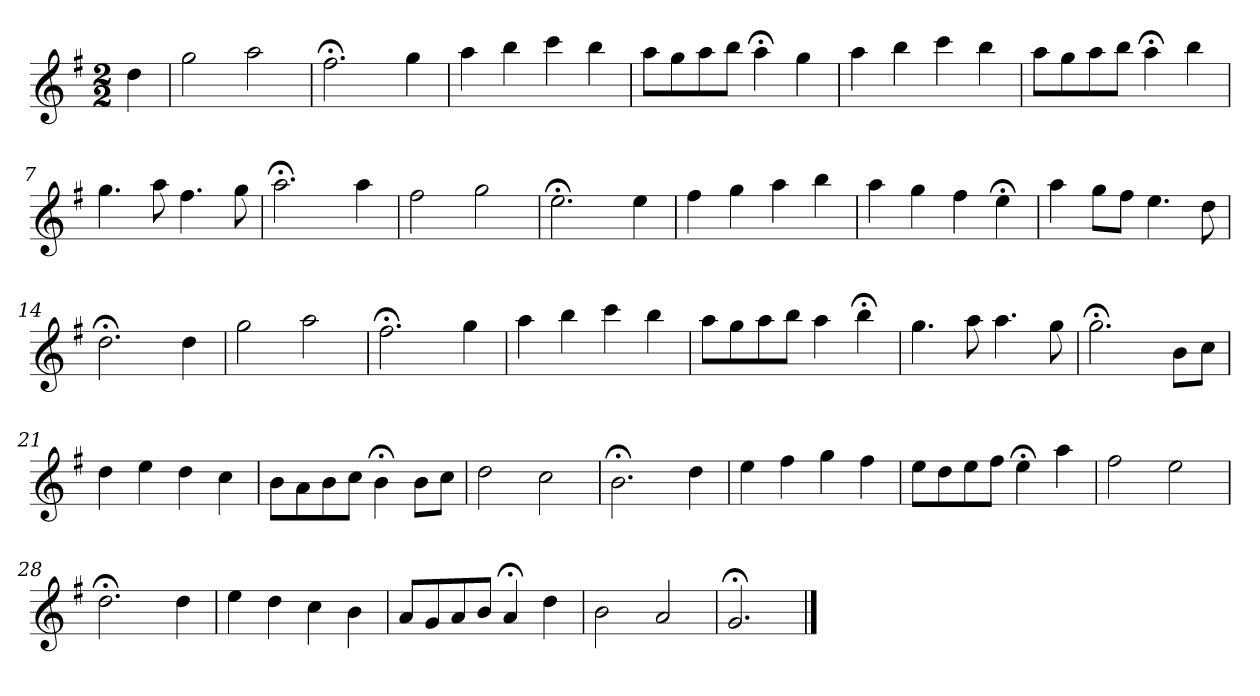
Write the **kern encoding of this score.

**kern
*part1
*staff1
*k[f#]
*G:
*M2/2
*MM120
=
4dd
=1
2gg
2aa
=2
2.ff#;<
4gg
=3
4aa
4bb
4ccc
4bb
=4
8aaL
8gg
8aa
8bbJ
4aa;<
4gg
=5
4aa
4bb
4ccc
4bb
=6
8aaL
8gg
8aa
8bbJ
4aa;<
4bb
=7
4.gg
8aa
4.ff#
8gg
=8
2.aa;<
4aa
=9
2ff#
2gg
=10
2.ee;<
4ee
=11
4ff#
4gg
4aa
4bb
=12
4aa
4gg
4ff#
4ee;<
=13
4aa
8ggL
8ff#J
4.ee
8dd
=14
2.dd;<
4dd
=15
2gg
2aa
=16
2.ff#;<
4gg
=17
4aa
4bb
4ccc
4bb
=18
8aaL
8gg
8aa
8bbJ
4aa
4bb;<
=19
4.gg
8aa
4.aa
8gg
=20
2.gg;<
8bL
8ccJ
=21
4dd
4ee
4dd
4cc
=22
8bL
8a
8b
8ccJ
4b;<
8bL
8ccJ
=23
2dd
2cc
=24
2.b;<
4dd
=25
4ee
4ff#
4gg
4ff#
=26
8eeL
8dd
8ee
8ff#J
4ee;<
4aa
=27
2ff#
2ee
=28
2.dd;<
4dd
=29
4ee
4dd
4cc
4b
=30
8aL
8g
8a
8bJ
4a;<
4dd
=31
2b
2a
=32
2.g;<
==
*-
